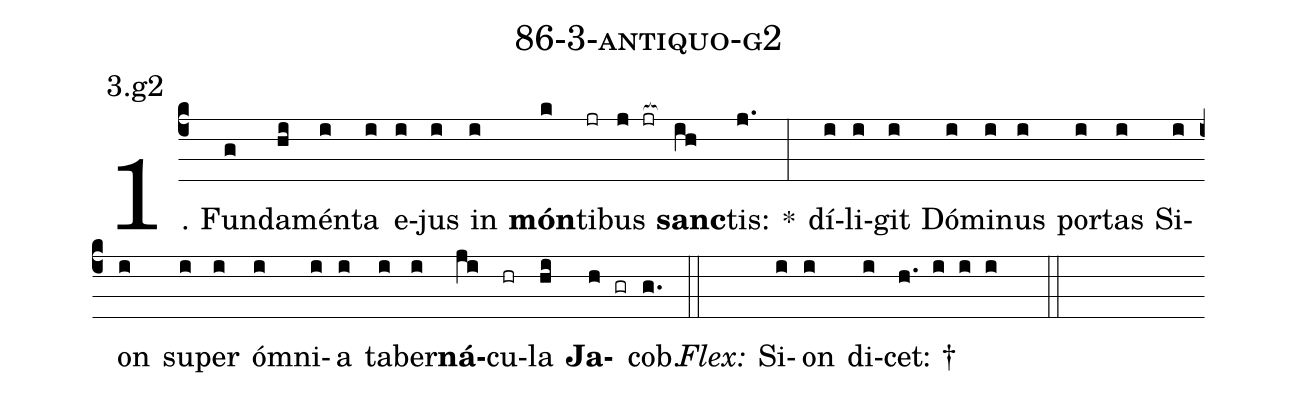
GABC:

name: 86-3-antiquo-g2;
annotation: 3.g2;
%%
(c4)1. Fun(g)da(hi)mén(i)ta(i) e(i)jus(i) in(i) <b>món</b>(k)ti(jr)bus(j jr[ocb:1{]) <b>sanc</b>(ih[ocb:0}])tis:(j.) *(:) dí(i)li(i)git(i) Dó(i)mi(i)nus(i) por(i)tas(i) Si(i)on(i) su(i)per(i) óm(i)ni(i)a(i) ta(i)ber(i)<b>ná</b>(ji)cu(hr)la(hi) <b>Ja</b>(h gr)cob.(g.) (::)
<i>Flex:</i>()  Si(i)on(i) di(i)cet: †(h. i i i  ::)
